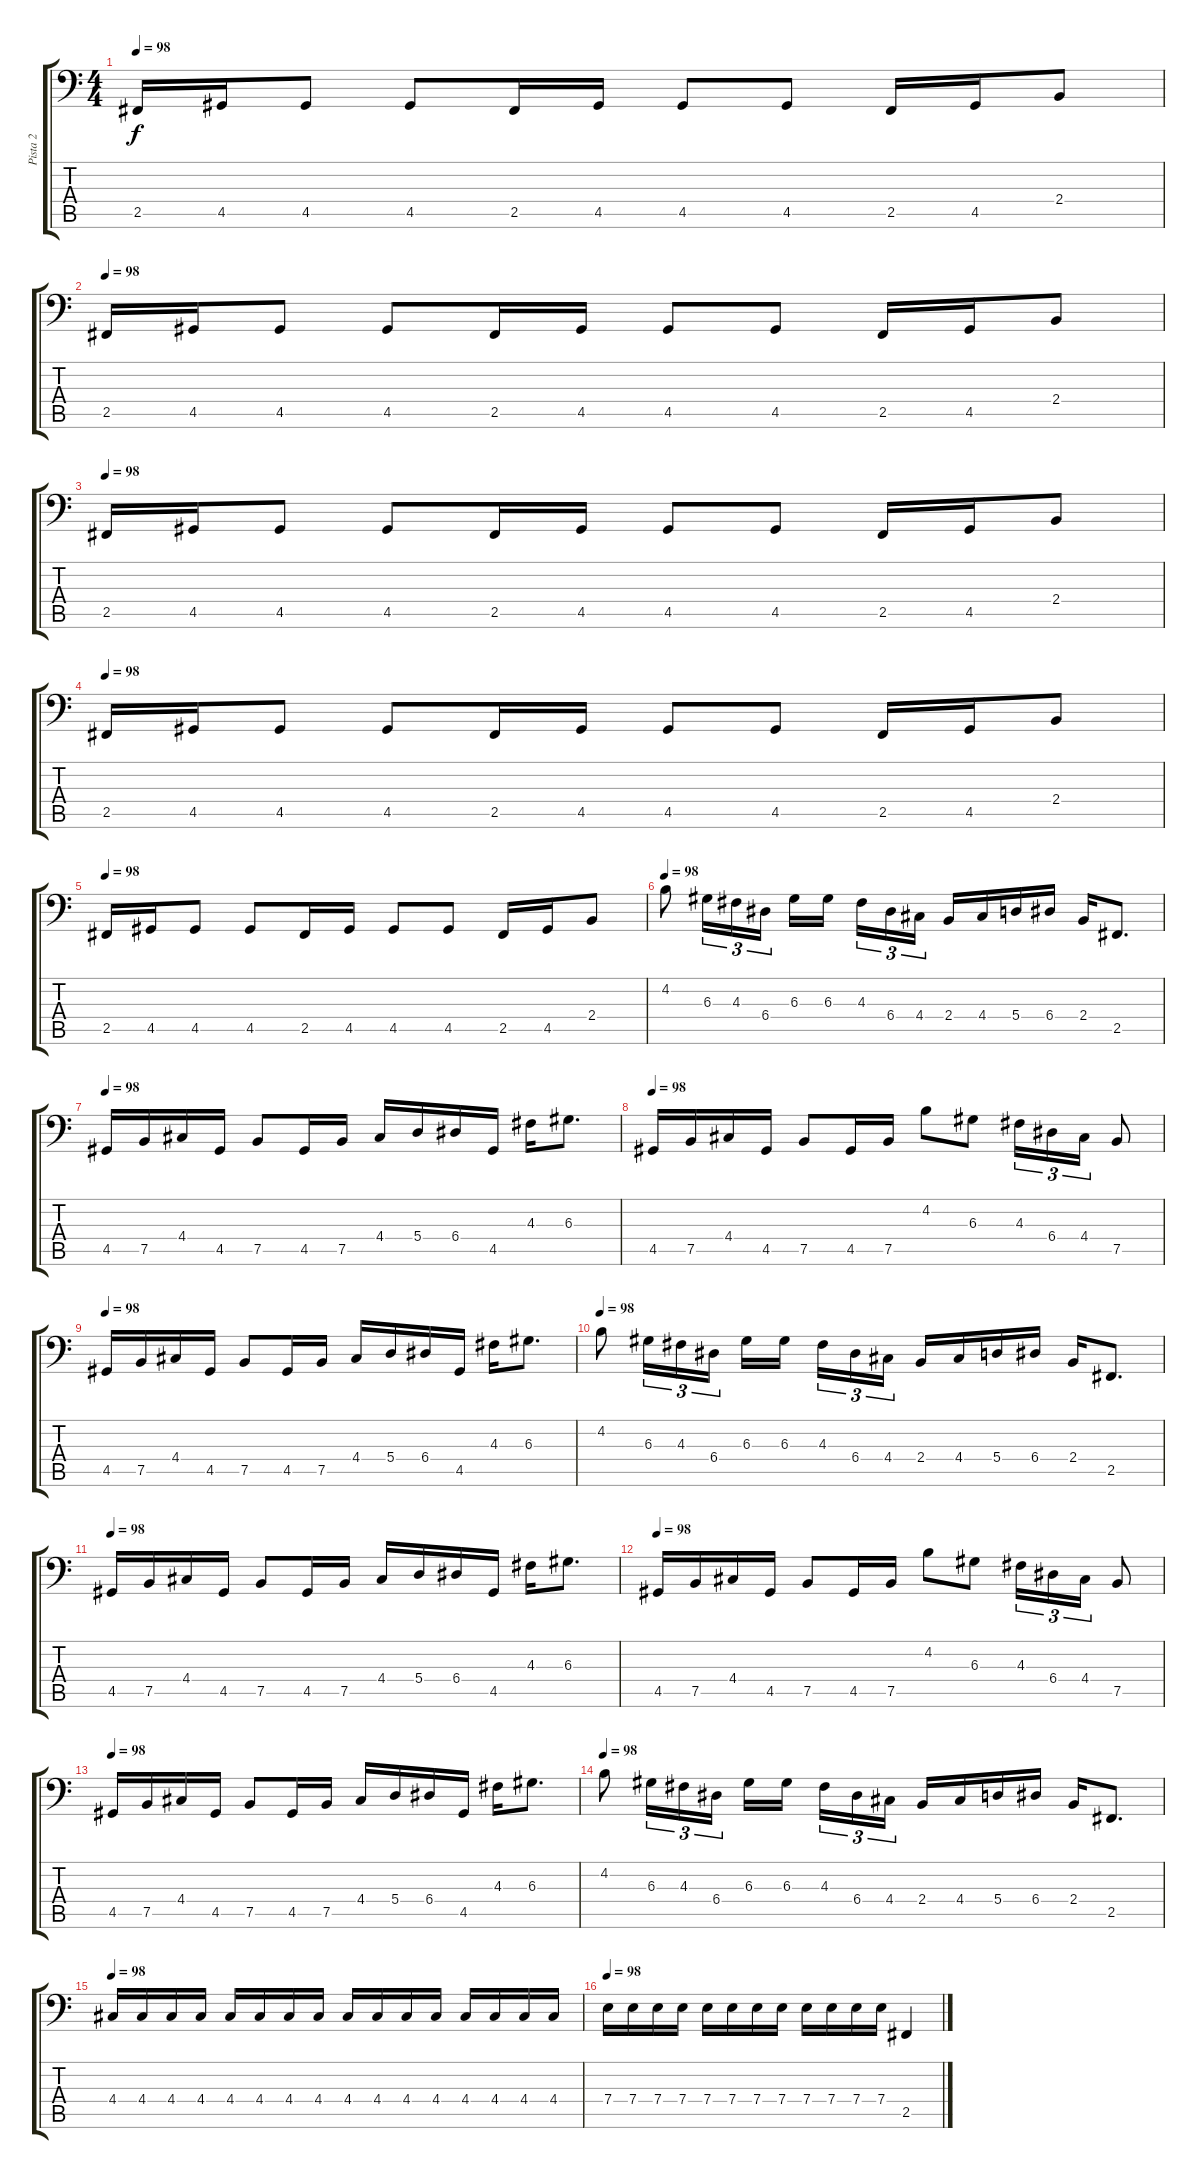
\track ("Pista 2" "Pista 2") {instrument electricbassfinger}
\staff {score tabs}
\tuning (C3 G2 D2 A1 E1 B0) {hide}
\ts (4 4)
\tempo 98
\clef f4
\ks c
2.5.16{dy f} 4.5.16 4.5.8 4.5.8 2.5.16 4.5.16 4.5.8 4.5.8 2.5.16 4.5.16 2.4.8 |
\tempo 98
2.5.16 4.5.16 4.5.8 4.5.8 2.5.16 4.5.16 4.5.8 4.5.8 2.5.16 4.5.16 2.4.8 |
\tempo 98
2.5.16 4.5.16 4.5.8 4.5.8 2.5.16 4.5.16 4.5.8 4.5.8 2.5.16 4.5.16 2.4.8 |
\tempo 98
2.5.16 4.5.16 4.5.8 4.5.8 2.5.16 4.5.16 4.5.8 4.5.8 2.5.16 4.5.16 2.4.8 |
\tempo 98
2.5.16 4.5.16 4.5.8 4.5.8 2.5.16 4.5.16 4.5.8 4.5.8 2.5.16 4.5.16 2.4.8 |
\tempo 98
4.2.8 6.3.16{tu (3 2)} 4.3.16{tu (3 2)} 6.4.16{tu (3 2)} 6.3.16 6.3.16 4.3.16{tu (3 2)} 6.4.16{tu (3 2)} 4.4.16{tu (3 2)} 2.4.16 4.4.16 5.4.16 6.4.16 2.4.16 2.5.8{d} |
\tempo 98
4.5.16 7.5.16 4.4.16 4.5.16 7.5.8 4.5.16 7.5.16 4.4.16 5.4.16 6.4.16 4.5.16 4.3.16 6.3.8{d} |
\tempo 98
4.5.16 7.5.16 4.4.16 4.5.16 7.5.8 4.5.16 7.5.16 4.2.8 6.3.8 4.3.16{tu (3 2)} 6.4.16{tu (3 2)} 4.4.16{tu (3 2)} 7.5.8 |
\tempo 98
4.5.16 7.5.16 4.4.16 4.5.16 7.5.8 4.5.16 7.5.16 4.4.16 5.4.16 6.4.16 4.5.16 4.3.16 6.3.8{d} |
\tempo 98
4.2.8 6.3.16{tu (3 2)} 4.3.16{tu (3 2)} 6.4.16{tu (3 2)} 6.3.16 6.3.16 4.3.16{tu (3 2)} 6.4.16{tu (3 2)} 4.4.16{tu (3 2)} 2.4.16 4.4.16 5.4.16 6.4.16 2.4.16 2.5.8{d} |
\tempo 98
4.5.16 7.5.16 4.4.16 4.5.16 7.5.8 4.5.16 7.5.16 4.4.16 5.4.16 6.4.16 4.5.16 4.3.16 6.3.8{d} |
\tempo 98
4.5.16 7.5.16 4.4.16 4.5.16 7.5.8 4.5.16 7.5.16 4.2.8 6.3.8 4.3.16{tu (3 2)} 6.4.16{tu (3 2)} 4.4.16{tu (3 2)} 7.5.8 |
\tempo 98
4.5.16 7.5.16 4.4.16 4.5.16 7.5.8 4.5.16 7.5.16 4.4.16 5.4.16 6.4.16 4.5.16 4.3.16 6.3.8{d} |
\tempo 98
4.2.8 6.3.16{tu (3 2)} 4.3.16{tu (3 2)} 6.4.16{tu (3 2)} 6.3.16 6.3.16 4.3.16{tu (3 2)} 6.4.16{tu (3 2)} 4.4.16{tu (3 2)} 2.4.16 4.4.16 5.4.16 6.4.16 2.4.16 2.5.8{d} |
\tempo 98
4.4.16 4.4.16 4.4.16 4.4.16 4.4.16 4.4.16 4.4.16 4.4.16 4.4.16 4.4.16 4.4.16 4.4.16 4.4.16 4.4.16 4.4.16 4.4.16 |
\tempo 98
7.4.16 7.4.16 7.4.16 7.4.16 7.4.16 7.4.16 7.4.16 7.4.16 7.4.16 7.4.16 7.4.16 7.4.16 2.5.4
